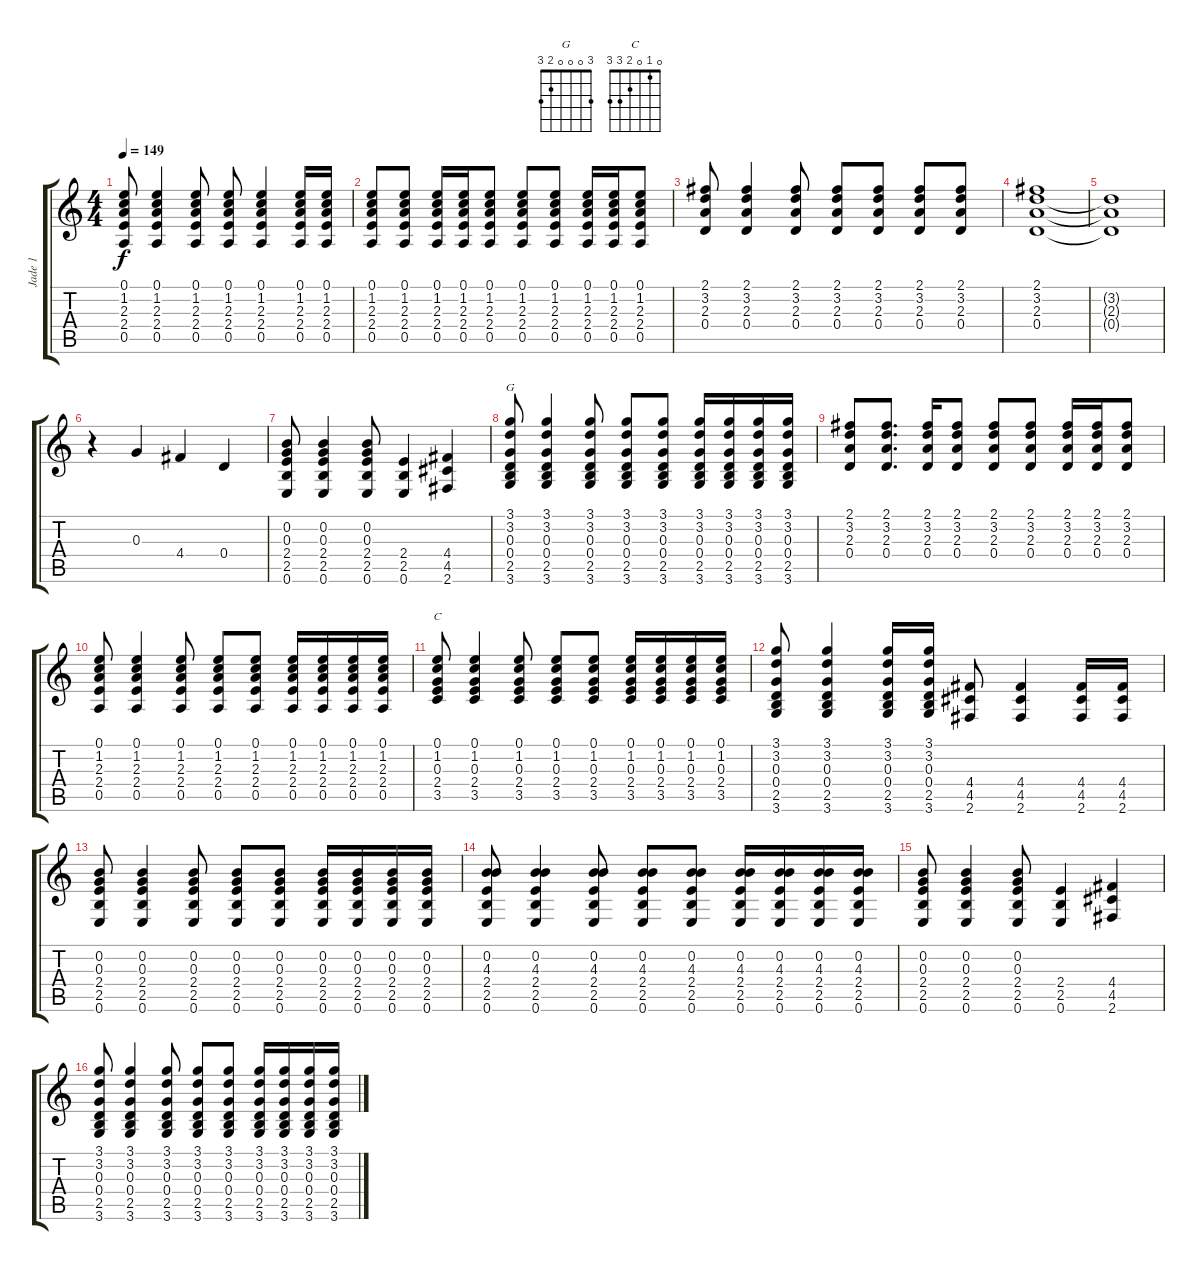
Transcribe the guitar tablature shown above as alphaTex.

\track ("Jade 1" "Jade 1") {instrument electricguitarjazz}
\staff {score tabs}
\tuning (E4 B3 G3 D3 A2 E2) {hide}
\chord ("G" 3 0 0 0 2 3)
\chord ("C" 0 1 0 2 3 3)
\ts (4 4)
\tempo 149
\clef g2
\ks c
(0.1 1.2 2.3 2.4 0.5).8{dy f} (0.1 1.2 2.3 2.4 0.5).4 (0.1 1.2 2.3 2.4 0.5).8 (0.1 1.2 2.3 2.4 0.5).8 (0.1 1.2 2.3 2.4 0.5).4 (0.1 1.2 2.3 2.4 0.5).16 (0.1 1.2 2.3 2.4 0.5).16 |
(0.1 1.2 2.3 2.4 0.5).8 (0.1 1.2 2.3 2.4 0.5).8 (0.1 1.2 2.3 2.4 0.5).16 (0.1 1.2 2.3 2.4 0.5).16 (0.1 1.2 2.3 2.4 0.5).8 (0.1 1.2 2.3 2.4 0.5).8 (0.1 1.2 2.3 2.4 0.5).8 (0.1 1.2 2.3 2.4 0.5).16 (0.1 1.2 2.3 2.4 0.5).16 (0.1 1.2 2.3 2.4 0.5).8 |
(2.1 3.2 2.3 0.4).8 (2.1 3.2 2.3 0.4).4 (2.1 3.2 2.3 0.4).8 (2.1 3.2 2.3 0.4).8 (2.1 3.2 2.3 0.4).8 (2.1 3.2 2.3 0.4).8 (2.1 3.2 2.3 0.4).8 |
(2.1 3.2 2.3 0.4).1 |
(3.2{t} 2.3{t} 0.4{t}).1 |
r.4 0.3.4 4.4.4 0.4.4 |
(0.2 0.3 2.4 2.5 0.6).8 (0.2 0.3 2.4 2.5 0.6).4 (0.2 0.3 2.4 2.5 0.6).8 (2.4 2.5 0.6).4 (4.4 4.5 2.6).4 |
(3.1 3.2 0.3 0.4 2.5 3.6).8{ch "G"} (3.1 3.2 0.3 0.4 2.5 3.6).4 (3.1 3.2 0.3 0.4 2.5 3.6).8 (3.1 3.2 0.3 0.4 2.5 3.6).8 (3.1 3.2 0.3 0.4 2.5 3.6).8 (3.1 3.2 0.3 0.4 2.5 3.6).16 (3.1 3.2 0.3 0.4 2.5 3.6).16 (3.1 3.2 0.3 0.4 2.5 3.6).16 (3.1 3.2 0.3 0.4 2.5 3.6).16 |
(2.1 3.2 2.3 0.4).8 (2.1 3.2 2.3 0.4).8{d} (2.1 3.2 2.3 0.4).16 (2.1 3.2 2.3 0.4).8 (2.1 3.2 2.3 0.4).8 (2.1 3.2 2.3 0.4).8 (2.1 3.2 2.3 0.4).16 (2.1 3.2 2.3 0.4).16 (2.1 3.2 2.3 0.4).8 |
(0.1 1.2 2.3 2.4 0.5).8 (0.1 1.2 2.3 2.4 0.5).4 (0.1 1.2 2.3 2.4 0.5).8 (0.1 1.2 2.3 2.4 0.5).8 (0.1 1.2 2.3 2.4 0.5).8 (0.1 1.2 2.3 2.4 0.5).16 (0.1 1.2 2.3 2.4 0.5).16 (0.1 1.2 2.3 2.4 0.5).16 (0.1 1.2 2.3 2.4 0.5).16 |
(0.1 1.2 0.3 2.4 3.5).8{ch "C"} (0.1 1.2 0.3 2.4 3.5).4 (0.1 1.2 0.3 2.4 3.5).8 (0.1 1.2 0.3 2.4 3.5).8 (0.1 1.2 0.3 2.4 3.5).8 (0.1 1.2 0.3 2.4 3.5).16 (0.1 1.2 0.3 2.4 3.5).16 (0.1 1.2 0.3 2.4 3.5).16 (0.1 1.2 0.3 2.4 3.5).16 |
(3.1 3.2 0.3 0.4 2.5 3.6).8 (3.1 3.2 0.3 0.4 2.5 3.6).4 (3.1 3.2 0.3 0.4 2.5 3.6).16 (3.1 3.2 0.3 0.4 2.5 3.6).16 (4.4 4.5 2.6).8 (4.4 4.5 2.6).4 (4.4 4.5 2.6).16 (4.4 4.5 2.6).16 |
(0.2 0.3 2.4 2.5 0.6).8 (0.2 0.3 2.4 2.5 0.6).4 (0.2 0.3 2.4 2.5 0.6).8 (0.2 0.3 2.4 2.5 0.6).8 (0.2 0.3 2.4 2.5 0.6).8 (0.2 0.3 2.4 2.5 0.6).16 (0.2 0.3 2.4 2.5 0.6).16 (0.2 0.3 2.4 2.5 0.6).16 (0.2 0.3 2.4 2.5 0.6).16 |
(0.2 4.3 2.4 2.5 0.6).8 (0.2 4.3 2.4 2.5 0.6).4 (0.2 4.3 2.4 2.5 0.6).8 (0.2 4.3 2.4 2.5 0.6).8 (0.2 4.3 2.4 2.5 0.6).8 (0.2 4.3 2.4 2.5 0.6).16 (0.2 4.3 2.4 2.5 0.6).16 (0.2 4.3 2.4 2.5 0.6).16 (0.2 4.3 2.4 2.5 0.6).16 |
(0.2 0.3 2.4 2.5 0.6).8 (0.2 0.3 2.4 2.5 0.6).4 (0.2 0.3 2.4 2.5 0.6).8 (2.4 2.5 0.6).4 (4.4 4.5 2.6).4 |
(3.1 3.2 0.3 0.4 2.5 3.6).8 (3.1 3.2 0.3 0.4 2.5 3.6).4 (3.1 3.2 0.3 0.4 2.5 3.6).8 (3.1 3.2 0.3 0.4 2.5 3.6).8 (3.1 3.2 0.3 0.4 2.5 3.6).8 (3.1 3.2 0.3 0.4 2.5 3.6).16 (3.1 3.2 0.3 0.4 2.5 3.6).16 (3.1 3.2 0.3 0.4 2.5 3.6).16 (3.1 3.2 0.3 0.4 2.5 3.6).16
